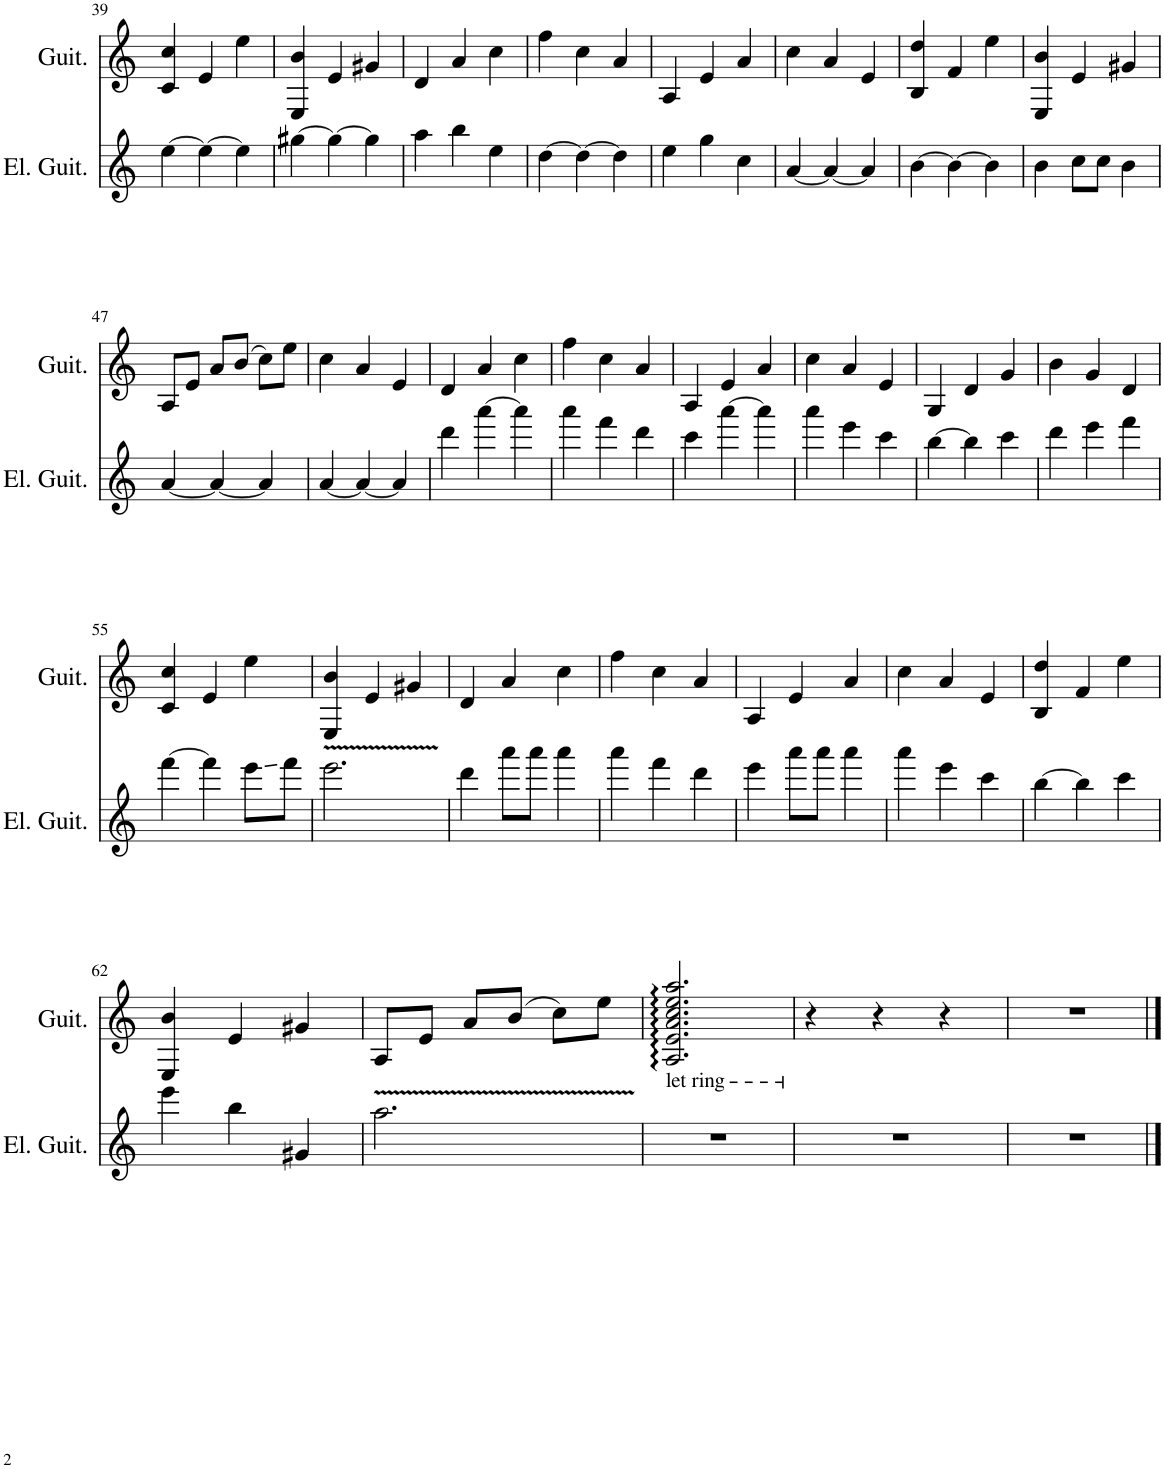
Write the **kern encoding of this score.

**kern	**kern
*part2	*part1
*staff2	*staff1
*I"电子吉他	*I"吉他
!!LO:PB:g=z
*clefG2	*clefG2
*Trd7c12	*Trd7c12
*k[]	*k[]
*M3/4	*M3/4
=39	=39
[4ee\	4c/ 4cc/
4ee\_	4e/
4ee\]	4ee\
=40	=40
[4gg#X\	4E/ 4b/
4gg#\_	4e/
4gg#\]	4g#X/
=41	=41
4aa\	4d/
4bb\	4a/
4ee\	4cc\
=42	=42
[4dd\	4ff\
4dd\_	4cc\
4dd\]	4a/
=43	=43
4ee\	4A/
4gg\	4e/
4cc\	4a/
=44	=44
[4a/	4cc\
4a/_	4a/
4a/]	4e/
=45	=45
[4b\	4B/ 4dd/
4b\_	4f/
4b\]	4ee\
=46	=46
4b\	4E/ 4b/
8cc\L	4e/
8cc\J	.
4b\	4g#X/
!!LO:LB:g=z
=47	=47
[4a/	8A/L
.	8e/J
4a/_	8a/L
.	(8b/J
4a/]	8cc\L)
.	8ee\J
=48	=48
[4a/	4cc\
4a/_	4a/
4a/]	4e/
=49	=49
4ddd\	4d/
[4aaa\	4a/
4aaa\]	4cc\
=50	=50
4aaa\	4ff\
4fff\	4cc\
4ddd\	4a/
=51	=51
4ccc\	4A/
[4aaa\	4e/
4aaa\]	4a/
=52	=52
4aaa\	4cc\
4eee\	4a/
4ccc\	4e/
=53	=53
[4bb\	4G/
4bb\]	4d/
4ccc\	4g/
=54	=54
4ddd\	4b\
4eee\	4g/
4fff\	4d/
!!LO:LB:g=z
=55	=55
[4fff\	4c/ 4cc/
4fff\]	4e/
8eee\L	4ee\
8fff\J	.
=56	=56
2.eee\	4E/ 4b/
.	4e/
.	4g#X/
=57	=57
4ddd\	4d/
8aaa\L	4a/
8aaa\J	.
4aaa\	4cc\
=58	=58
4aaa\	4ff\
4fff\	4cc\
4ddd\	4a/
=59	=59
4eee\	4A/
8aaa\L	4e/
8aaa\J	.
4aaa\	4a/
=60	=60
4aaa\	4cc\
4eee\	4a/
4ccc\	4e/
=61	=61
[4bb\	4B/ 4dd/
4bb\]	4f/
4ccc\	4ee\
!!LO:LB:g=z
=62	=62
4eee\	4E/ 4b/
4bb\	4e/
4g#X/	4g#X/
=63	=63
2.aa\	8A/L
.	8e/J
.	8a/L
.	(8b/J
.	8cc\L)
.	8ee\J
=64	=64
!	!LO:TX:b:t=let ring
2.r	2.A/: 2.e/: 2.a/: 2.cc/: 2.ee/: 2.aa/:
=65	=65
2.r	4r
.	4r
.	4r
=66	=66
2.r	2.r
==	==
*-	*-
